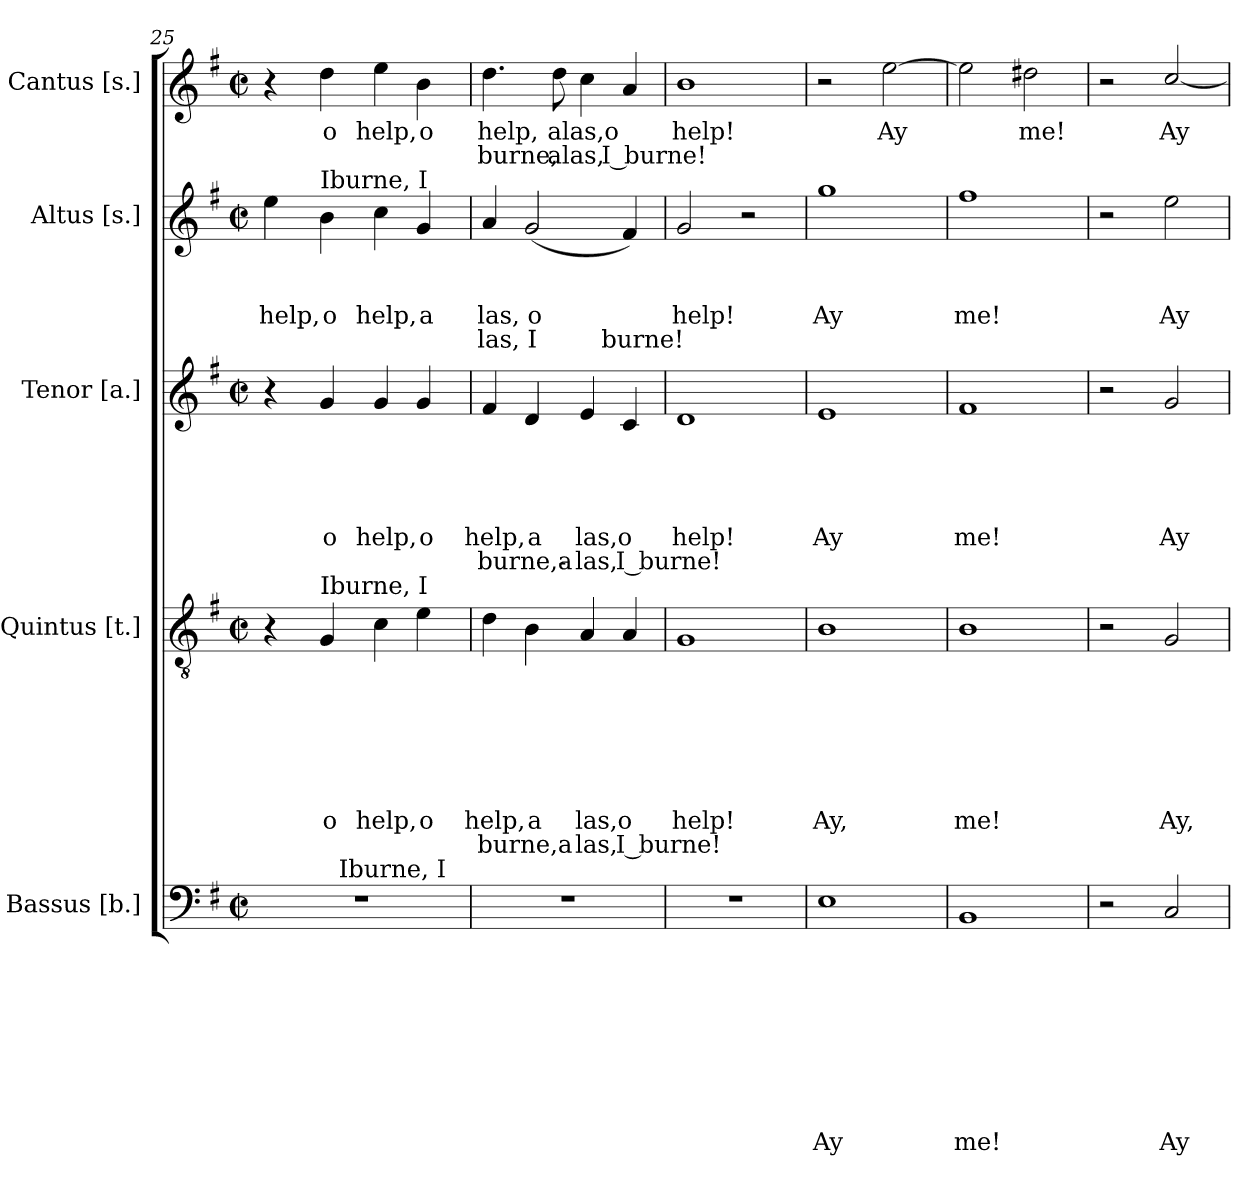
**kern	**text	**text	**text	**text	**text	**text	**text	**text	**text	**kern	**text	**text	**text	**text	**text	**text	**text	**text	**kern	**text	**text	**text	**text	**text	**text	**kern	**text	**text	**text	**text	**kern	**text	**text
*part5	*part5	*part5	*part5	*part5	*part5	*part5	*part5	*part5	*part5	*part4	*part4	*part4	*part4	*part4	*part4	*part4	*part4	*part4	*part3	*part3	*part3	*part3	*part3	*part3	*part3	*part2	*part2	*part2	*part2	*part2	*part1	*part1	*part1
*staff5	*staff5	*staff5	*staff5	*staff5	*staff5	*staff5	*staff5	*staff5	*staff5	*staff4	*staff4	*staff4	*staff4	*staff4	*staff4	*staff4	*staff4	*staff4	*staff3	*staff3	*staff3	*staff3	*staff3	*staff3	*staff3	*staff2	*staff2	*staff2	*staff2	*staff2	*staff1	*staff1	*staff1
*I"Bassus [b.]	*	*	*	*	*	*	*	*	*	*I"Quintus [t.]	*	*	*	*	*	*	*	*	*I"Tenor [a.]	*	*	*	*	*	*	*I"Altus [s.]	*	*	*	*	*I"Cantus [s.]	*	*
*clefF4	*	*	*	*	*	*	*	*	*	*clefGv2	*	*	*	*	*	*	*	*	*clefG2	*	*	*	*	*	*	*clefG2	*	*	*	*	*clefG2	*	*
*k[f#]	*	*	*	*	*	*	*	*	*	*k[f#]	*	*	*	*	*	*	*	*	*k[f#]	*	*	*	*	*	*	*k[f#]	*	*	*	*	*k[f#]	*	*
*G:	*	*	*	*	*	*	*	*	*	*G:	*	*	*	*	*	*	*	*	*G:	*	*	*	*	*	*	*G:	*	*	*	*	*G:	*	*
*M2/2	*	*	*	*	*	*	*	*	*	*M2/2	*	*	*	*	*	*	*	*	*M2/2	*	*	*	*	*	*	*M2/2	*	*	*	*	*M2/2	*	*
*met(c|)	*	*	*	*	*	*	*	*	*	*met(c|)	*	*	*	*	*	*	*	*	*met(c|)	*	*	*	*	*	*	*met(c|)	*	*	*	*	*met(c|)	*	*
=25	=25	=25	=25	=25	=25	=25	=25	=25	=25	=25	=25	=25	=25	=25	=25	=25	=25	=25	=25	=25	=25	=25	=25	=25	=25	=25	=25	=25	=25	=25	=25	=25	=25
!	!	!	!	!	!	!	!	!	!	!	!	!	!	!	!	!	!	!	!	!	!	!	!	!	!	!	!	!	!LO:LY:b	!	!	!	!
*^	*	*	*	*	*	*	*	*	*	*	*	*	*	*	*	*	*	*	*	*	*	*	*	*	*	*	*	*	*	*	*	*	*
1r	4ryy	.	.	.	.	.	.	.	.	.	4r	.	.	.	.	.	.	.	.	4r	.	.	.	.	.	.	4ee\	.	.	help,	.	4r	.	.
!	!	!	!	!	!	!	!	!	!	!	!	!	!	!	!	!	!	!	!	!	!	!	!	!	!	!	!LO:TX:a:t=Iburne, I	!	!	!	!	!	!	!
!	!	!	!	!	!	!	!	!	!	!	!LO:TX:a:t=Iburne, I	!	!	!	!	!	!	!	!	!	!	!	!	!	!	!	!	!	!	!	!	!	!	!
!	!	!	!	!	!	!	!	!	!	!	!	!	!	!	!	!	!	!LO:LY:b	!	!	!	!	!	!	!LO:LY:b	!	!	!	!	!LO:LY:b	!	!	!LO:LY:b	!
.	16ryy	.	.	.	.	.	.	.	.	.	4G/	.	.	.	.	.	.	o	.	4g/	.	.	.	.	o	.	4b\	.	.	o	.	4dd\	o	.
!	!LO:TX:a:t=Iburne, I	!	!	!	!	!	!	!	!	!	!	!	!	!	!	!	!	!	!	!	!	!	!	!	!	!	!	!	!	!	!	!	!	!
.	2ryy	.	.	.	.	.	.	.	.	.	.	.	.	.	.	.	.	.	.	.	.	.	.	.	.	.	.	.	.	.	.	.	.	.
!	!	!	!	!	!	!	!	!	!	!	!	!	!	!	!	!	!	!LO:LY:b	!	!	!	!	!	!	!LO:LY:b	!	!	!	!	!LO:LY:b	!	!	!LO:LY:b	!
.	.	.	.	.	.	.	.	.	.	.	4c\	.	.	.	.	.	.	help,	.	4g/	.	.	.	.	help,	.	4cc\	.	.	help,	.	4ee\	help,	.
!	!	!	!	!	!	!	!	!	!	!	!	!	!	!	!	!	!	!LO:LY:b	!	!	!	!	!	!	!LO:LY:b	!	!	!	!	!LO:LY:b	!	!	!LO:LY:b	!
.	.	.	.	.	.	.	.	.	.	.	4e\	.	.	.	.	.	.	o	.	4g/	.	.	.	.	o	.	4g/	.	.	a	.	4b\	o	.
.	8.ryy	.	.	.	.	.	.	.	.	.	.	.	.	.	.	.	.	.	.	.	.	.	.	.	.	.	.	.	.	.	.	.	.	.
!!LO:PB:g=z
=26	=26	=26	=26	=26	=26	=26	=26	=26	=26	=26	=26	=26	=26	=26	=26	=26	=26	=26	=26	=26	=26	=26	=26	=26	=26	=26	=26	=26	=26	=26	=26	=26	=26	=26
!	!	!	!	!	!	!	!	!	!	!	!	!	!	!	!	!	!	!LO:LY:b	!LO:LY:b	!	!	!	!	!	!LO:LY:b	!LO:LY:b	!	!	!	!LO:LY:b	!LO:LY:b	!	!LO:LY:b	!LO:LY:b
*v	*v	*	*	*	*	*	*	*	*	*	*	*	*	*	*	*	*	*	*	*	*	*	*	*	*	*	*	*	*	*	*	*	*	*
1r	.	.	.	.	.	.	.	.	.	4d\	.	.	.	.	.	.	help,	burne,a	4f#/	.	.	.	.	help,	burne,a-	4a/	.	.	las,	las,	4.dd\	help,	burne,
!	!	!	!	!	!	!	!	!	!	!	!	!	!	!	!	!	!LO:LY:b	!	!	!	!	!	!	!LO:LY:b	!	!	!	!	!LO:LY:b	!LO:LY:b	!	!	!
.	.	.	.	.	.	.	.	.	.	4B\	.	.	.	.	.	.	a	.	4d/	.	.	.	.	a	.	(<2g/	.	.	o	I	.	.	.
!	!	!	!	!	!	!	!	!	!	!	!	!	!	!	!	!	!	!	!	!	!	!	!	!	!	!	!	!	!	!	!	!LO:LY:b	!LO:LY:b
.	.	.	.	.	.	.	.	.	.	.	.	.	.	.	.	.	.	.	.	.	.	.	.	.	.	.	.	.	.	.	8dd\	alas,o	alas,
!	!	!	!	!	!	!	!	!	!	!	!	!	!	!	!	!	!LO:LY:b	!LO:LY:b	!	!	!	!	!	!LO:LY:b	!LO:LY:b	!	!	!	!	!	!	!	!
.	.	.	.	.	.	.	.	.	.	4A/	.	.	.	.	.	.	las,o	las,	4e/	.	.	.	.	las,o	-las,	.	.	.	.	.	4cc\	.	.
!	!	!	!	!	!	!	!	!	!	!	!	!	!	!	!	!	!	!LO:LY:b	!	!	!	!	!	!	!LO:LY:b	!	!	!	!	!LO:LY:b	!	!	!LO:LY:b
.	.	.	.	.	.	.	.	.	.	4A/	.	.	.	.	.	.	.	I burne!	4c/	.	.	.	.	.	I burne!	4f#/)	.	.	.	burne!	4a/	.	I burne!
=27	=27	=27	=27	=27	=27	=27	=27	=27	=27	=27	=27	=27	=27	=27	=27	=27	=27	=27	=27	=27	=27	=27	=27	=27	=27	=27	=27	=27	=27	=27	=27	=27	=27
!	!	!	!	!	!	!	!	!	!	!	!	!	!	!	!	!	!LO:LY:b	!	!	!	!	!	!	!LO:LY:b	!	!	!	!	!LO:LY:b	!	!	!LO:LY:b	!
1r	.	.	.	.	.	.	.	.	.	1G	.	.	.	.	.	.	help!	.	1d	.	.	.	.	help!	.	2g/	.	.	help!	.	1b	help!	.
.	.	.	.	.	.	.	.	.	.	.	.	.	.	.	.	.	.	.	.	.	.	.	.	.	.	2r	.	.	.	.	.	.	.
=28	=28	=28	=28	=28	=28	=28	=28	=28	=28	=28	=28	=28	=28	=28	=28	=28	=28	=28	=28	=28	=28	=28	=28	=28	=28	=28	=28	=28	=28	=28	=28	=28	=28
!	!	!	!	!	!	!	!	!	!LO:LY:b	!	!	!	!	!	!	!	!LO:LY:b	!	!	!	!	!	!	!LO:LY:b	!	!	!	!	!LO:LY:b	!	!	!	!
1E	.	.	.	.	.	.	.	.	Ay	1B	.	.	.	.	.	.	Ay,	.	1e	.	.	.	.	Ay	.	1gg	.	.	Ay	.	2r	.	.
!	!	!	!	!	!	!	!	!	!	!	!	!	!	!	!	!	!	!	!	!	!	!	!	!	!	!	!	!	!	!	!	!LO:LY:b	!
.	.	.	.	.	.	.	.	.	.	.	.	.	.	.	.	.	.	.	.	.	.	.	.	.	.	.	.	.	.	.	[>2ee\	Ay	.
=29	=29	=29	=29	=29	=29	=29	=29	=29	=29	=29	=29	=29	=29	=29	=29	=29	=29	=29	=29	=29	=29	=29	=29	=29	=29	=29	=29	=29	=29	=29	=29	=29	=29
!	!	!	!	!	!	!	!	!	!LO:LY:b	!	!	!	!	!	!	!	!LO:LY:b	!	!	!	!	!	!	!LO:LY:b	!	!	!	!	!LO:LY:b	!	!	!	!
1BB	.	.	.	.	.	.	.	.	me!	1B	.	.	.	.	.	.	me!	.	1f#	.	.	.	.	me!	.	1ff#	.	.	me!	.	2ee\]	.	.
!	!	!	!	!	!	!	!	!	!	!	!	!	!	!	!	!	!	!	!	!	!	!	!	!	!	!	!	!	!	!	!	!LO:LY:b	!
.	.	.	.	.	.	.	.	.	.	.	.	.	.	.	.	.	.	.	.	.	.	.	.	.	.	.	.	.	.	.	2dd#X\	me!	.
=30	=30	=30	=30	=30	=30	=30	=30	=30	=30	=30	=30	=30	=30	=30	=30	=30	=30	=30	=30	=30	=30	=30	=30	=30	=30	=30	=30	=30	=30	=30	=30	=30	=30
2r	.	.	.	.	.	.	.	.	.	2r	.	.	.	.	.	.	.	.	2r	.	.	.	.	.	.	2r	.	.	.	.	2r	.	.
!	!	!	!	!	!	!	!	!	!LO:LY:b	!	!	!	!	!	!	!	!LO:LY:b	!	!	!	!	!	!	!LO:LY:b	!	!	!	!	!LO:LY:b	!	!	!LO:LY:b	!
2C/	.	.	.	.	.	.	.	.	Ay	2G/	.	.	.	.	.	.	Ay,	.	2g/	.	.	.	.	Ay	.	2ee\	.	.	Ay	.	[>2cc/	Ay	.
=	=	=	=	=	=	=	=	=	=	=	=	=	=	=	=	=	=	=	=	=	=	=	=	=	=	=	=	=	=	=	=	=	=
*-	*-	*-	*-	*-	*-	*-	*-	*-	*-	*-	*-	*-	*-	*-	*-	*-	*-	*-	*-	*-	*-	*-	*-	*-	*-	*-	*-	*-	*-	*-	*-	*-	*-
